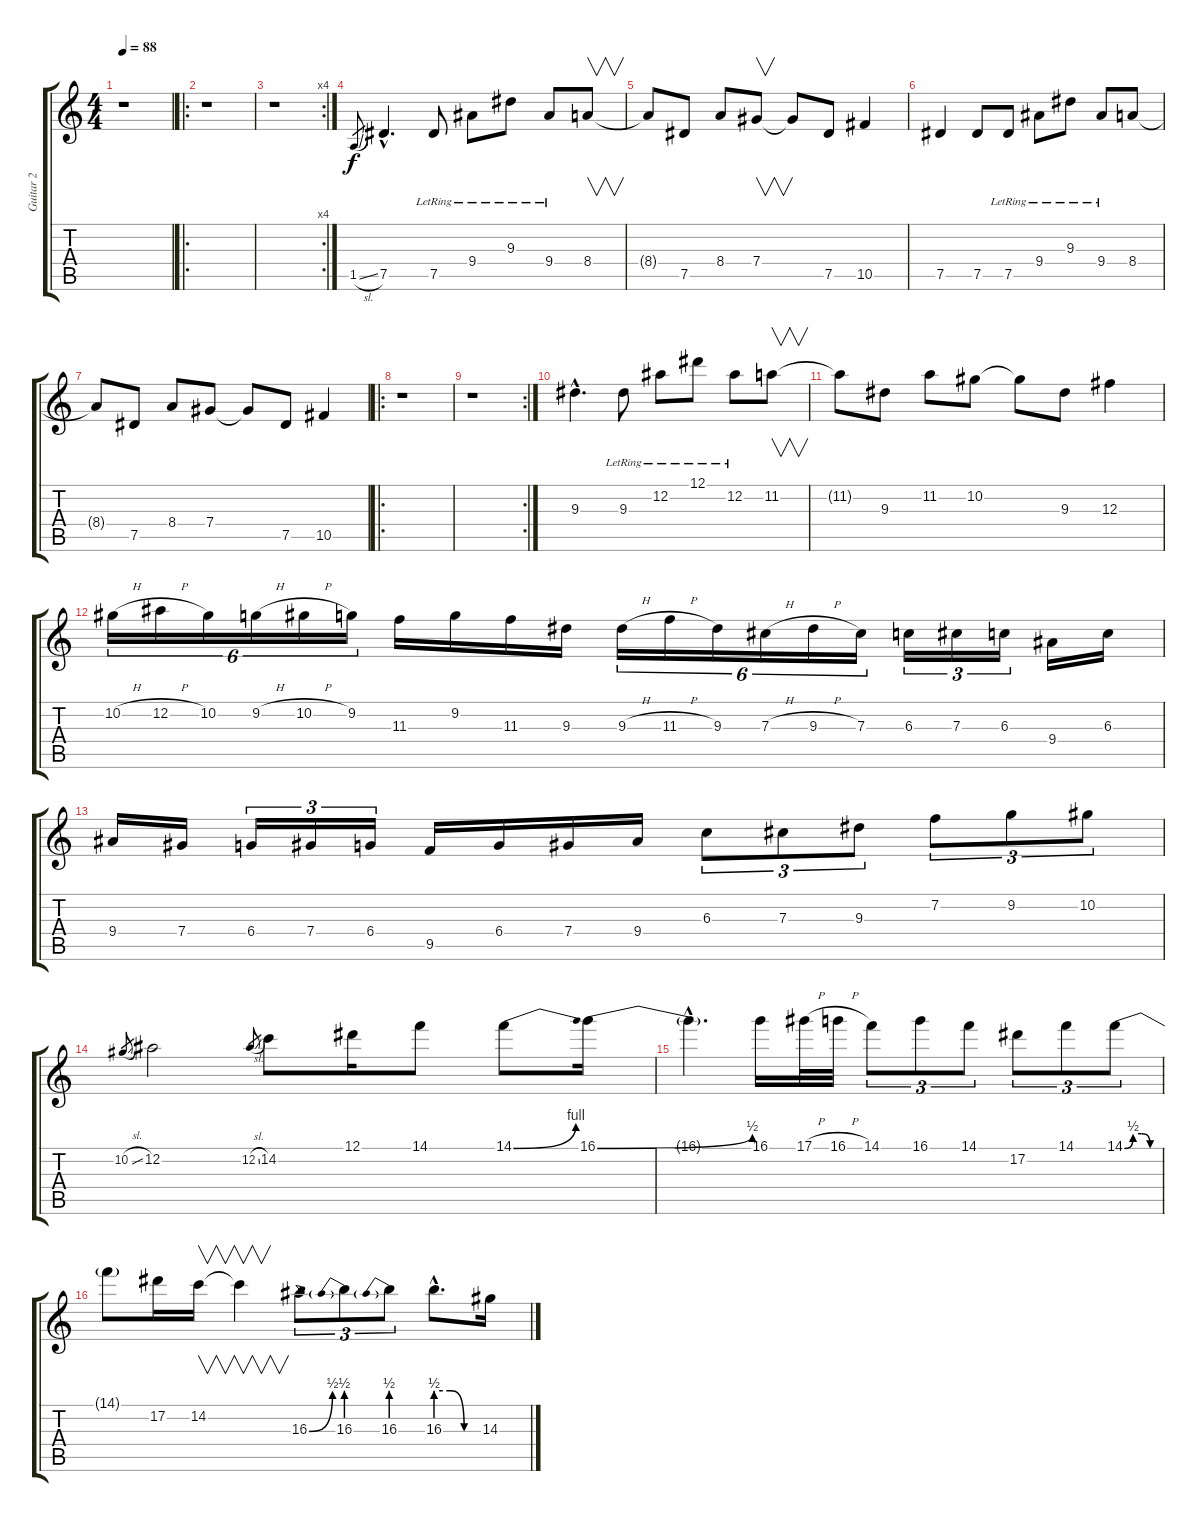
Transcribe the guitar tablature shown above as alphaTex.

\track ("Guitar 2" "Guitar 2") {instrument distortionguitar}
\staff {score tabs}
\tuning (Eb4 Bb3 Gb3 Db3 Ab2 Db2) {hide}
\ts (4 4)
\tempo 88
\clef g2
\ks c
r.1{dy f instrument distortionguitar} |
\ro
r.1 |
\rc 4
r.1 |
1.5{sl}.8{gr} 7.5{hac}.4{d} 7.5{lr}.8 9.4{lr}.8 9.3{lr}.8 9.4{lr}.8 8.4.8{v} |
8.4{t}.8 7.5.8 8.4.8 7.4.8{v} 7.4{t}.8 7.5.8 10.5.4 |
7.5.4 7.5.8 7.5{lr}.8 9.4{lr}.8 9.3{lr}.8 9.4{lr}.8 8.4.8 |
8.4{t}.8 7.5.8 8.4.8 7.4.8 7.4{t}.8 7.5.8 10.5.4 |
\ro
r.1 |
\rc 2
r.1 |
9.3{hac}.4{d} 9.3{lr}.8 12.2{lr}.8 12.1{lr}.8 12.2{lr}.8 11.2.8{v} |
11.2{t}.8 9.3.8 11.2.8 10.2.8 10.2{t}.8 9.3.8 12.3.4 |
10.2{h}.16{tu (6 4)} 12.2{h}.16{tu (6 4)} 10.2.16{tu (6 4)} 9.2{h}.16{tu (6 4)} 10.2{h}.16{tu (6 4)} 9.2.16{tu (6 4)} 11.3.16 9.2.16 11.3.16 9.3.16 9.3{h}.16{tu (6 4)} 11.3{h}.16{tu (6 4)} 9.3.16{tu (6 4)} 7.3{h}.16{tu (6 4)} 9.3{h}.16{tu (6 4)} 7.3.16{tu (6 4)} 6.3.16{tu (3 2)} 7.3.16{tu (3 2)} 6.3.16{tu (3 2)} 9.4.16 6.3.16 |
9.4.16 7.4.16 6.4.16{tu (3 2)} 7.4.16{tu (3 2)} 6.4.16{tu (3 2)} 9.5.16 6.4.16 7.4.16 9.4.16 6.3.8{tu (3 2)} 7.3.8{tu (3 2)} 9.3.8{tu (3 2)} 7.2.8{tu (3 2)} 9.2.8{tu (3 2)} 10.2.8{tu (3 2)} |
10.2{sl}.8{gr} 12.2.2 12.2{sl}.8{gr} 14.2.8 12.1.16 14.1.8 14.1{be (bend 0 0 60 4)}.8 16.1{be (bend 0 0 60 2)}.16 |
16.1{hac t}.4{d} 16.1.16 17.1{h}.32 16.1{h}.32 14.1.8{tu (3 2)} 16.1.8{tu (3 2)} 14.1.8{tu (3 2)} 17.2.8{tu (3 2)} 14.1.8{tu (3 2)} 14.1{be (custom 0 0 15 2 30 2 45 0 60 0)}.8{tu (3 2)} |
14.1{t}.8 17.2.16 14.2.16{v} 14.2{t}.4{v} 16.3{be (bend 0 0 60 2)}.8{tu (3 2)} 16.3{be (prebend 0 2 60 2)}.8{tu (3 2)} 16.3{be (prebend 0 2 60 2)}.8{tu (3 2)} 16.3{be (custom 0 2 20 2 40 0 60 0) hac}.8{d} 14.3.16
